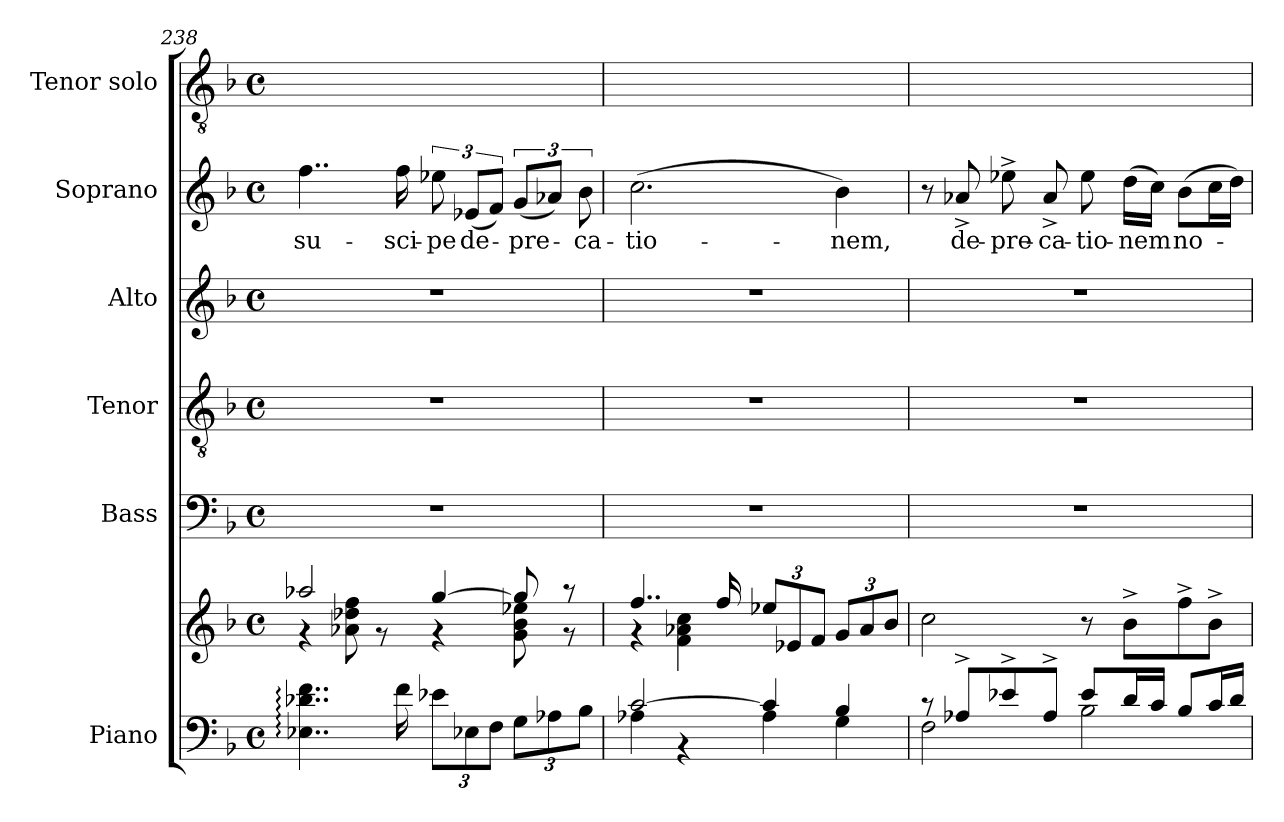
**kern	**kern	**kern	**kern	**kern	**kern	**text	**kern
*part6	*part6	*part5	*part4	*part3	*part2	*part2	*part1
*staff7	*staff6	*staff5	*staff4	*staff3	*staff2	*staff2	*staff1
*I"Piano	*	*I"Bass	*I"Tenor	*I"Alto	*I"Soprano	*	*I"Tenor solo
*I'Pno.	*	*I'B.	*I'T.	*I'A.	*I'S.	*	*I'T.s
*clefF4	*clefG2	*clefF4	*clefGv2	*clefG2	*clefG2	*	*clefGv2
*k[b-]	*k[b-]	*k[b-]	*k[b-]	*k[b-]	*k[b-]	*	*k[b-]
*M4/4	*M4/4	*M4/4	*M4/4	*M4/4	*M4/4	*	*M4/4
*met(c)	*met(c)	*met(c)	*met(c)	*met(c)	*met(c)	*	*met(c)
=238	=238	=238	=238	=238	=238	=238	=238
*	*^	*	*	*	*	*	*
!	!	!	!	!	!	!	!LO:LY:b	!
4..E-X\: 4..d-X\: 4..f\:	2aa-X/	4r	1r	1r	1r	4..ff\	su-	1ryy
.	.	8a-X\ 8dd-X\ 8ff\	.	.	.	.	.	.
.	.	8r	.	.	.	.	.	.
!	!	!	!	!	!	!	!LO:LY:b	!
16f\	.	.	.	.	.	16ff\	-sci-	.
*Xbrackettup	*	*	*	*	*	*	*	*
!	!	!	!	!	!	!	!LO:LY:b	!
12e-X\L	[4gg/	4r	.	.	.	12ee-X\	-pe	.
!	!	!	!	!	!	!	!LO:LY:b	!
12E-X\	.	.	.	.	.	(<12e-X/L	de-	.
12F\J	.	.	.	.	.	12f/J)	.	.
!	!	!	!	!	!	!	!LO:LY:b	!
12G\L	8gg/]	8g\ 8b-\ 8ee-X\	.	.	.	(<12g/L	-pre-	.
12A-X\	.	.	.	.	.	12a-X/J)	.	.
.	8r	8r	.	.	.	.	.	.
!	!	!	!	!	!	!	!LO:LY:b	!
12B-\J	.	.	.	.	.	12b-\	-ca-	.
=239	=239	=239	=239	=239	=239	=239	=239	=239
*^	*	*	*	*	*	*	*	*
!	!	!	!	!	!	!	!	!LO:LY:b	!
[2c/	4A-X\	4..ff/	4r	1r	1r	1r	(>2.cc\	-tio-	1ryy
.	4r	.	4f\ 4a-X\ 4cc\	.	.	.	.	.	.
.	.	16ff/	.	.	.	.	.	.	.
*	*	*Xbrackettup	*	*	*	*	*	*	*
4c/]	4A-\	12ee-X/L	2ryy	.	.	.	.	.	.
.	.	12e-X/	.	.	.	.	.	.	.
.	.	12f/J	.	.	.	.	.	.	.
!	!	!	!	!	!	!	!	!LO:LY:b	!
4B-/	4G\	12g/L	.	.	.	.	4b-\)	-nem,	.
.	.	12a-/	.	.	.	.	.	.	.
.	.	12b-/J	.	.	.	.	.	.	.
*	*	*v	*v	*	*	*	*	*	*
=240	=240	=240	=240	=240	=240	=240	=240	=240
8r	2F\	2cc\	1r	1r	1r	8r	.	1ryy
!	!	!	!	!	!	!	!LO:LY:b	!
8A-X^/L	.	.	.	.	.	8a-X^/	de-	.
!	!	!	!	!	!	!	!LO:LY:b	!
8e-X^/	.	.	.	.	.	8ee-X^\	-pre-	.
!	!	!	!	!	!	!	!LO:LY:b	!
8A-^/J	.	.	.	.	.	8a-^/	-ca-	.
!	!	!	!	!	!	!	!LO:LY:b	!
8e-/L	2B-\	8r	.	.	.	8ee-\	-tio-	.
!	!	!	!	!	!	!	!LO:LY:b	!
16d/L	.	8b-^\L	.	.	.	(>16dd\LL	-nem	.
16c/JJ	.	.	.	.	.	16cc\JJ)	.	.
!	!	!	!	!	!	!	!LO:LY:b	!
8B-/L	.	8ff^\	.	.	.	(>8b-\L	no-	.
16c/L	.	8b-^\J	.	.	.	16cc\L	.	.
16d/JJ	.	.	.	.	.	16dd\JJ)	.	.
*v	*v	*	*	*	*	*	*	*
=	=	=	=	=	=	=	=
*-	*-	*-	*-	*-	*-	*-	*-
